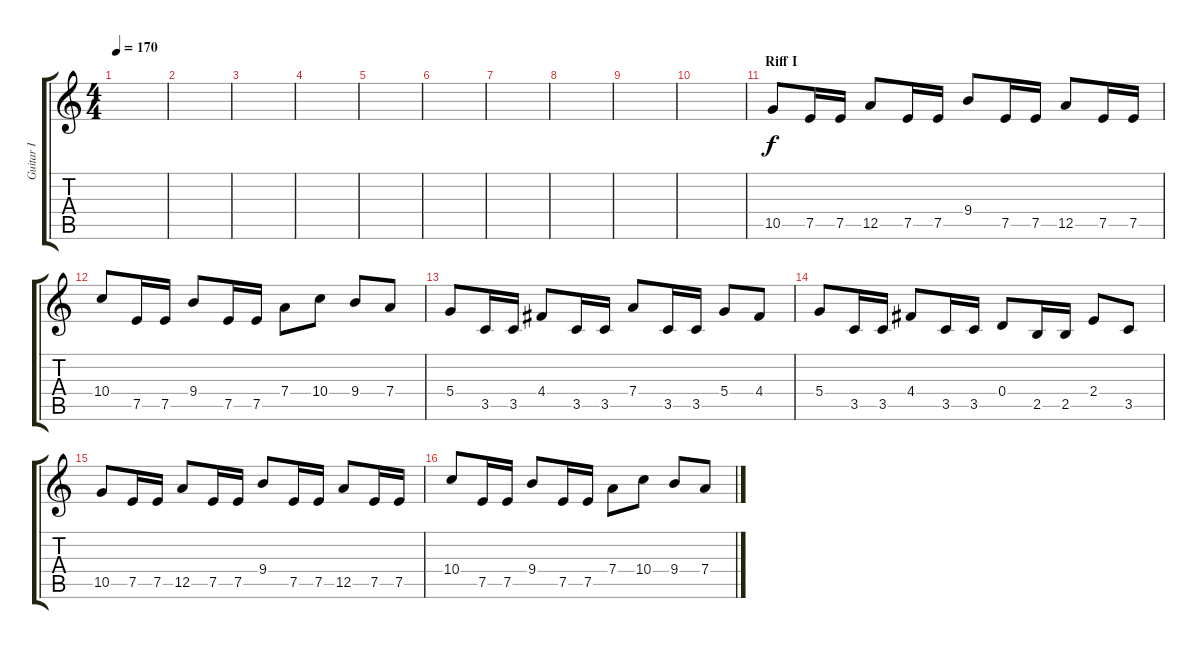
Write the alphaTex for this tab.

\track ("Guitar I" "Guitar I") {instrument distortionguitar}
\staff {score tabs}
\tuning (E4 B3 G3 D3 A2 E2) {hide}
\ts (4 4)
\tempo 170
\clef g2
\ks c
|
|
|
|
|
|
|
|
|
|
\section ("" "Riff I")
10.5.8 7.5.16 7.5.16 12.5.8 7.5.16 7.5.16 9.4.8 7.5.16 7.5.16 12.5.8 7.5.16 7.5.16 |
10.4.8 7.5.16 7.5.16 9.4.8 7.5.16 7.5.16 7.4.8 10.4.8 9.4.8 7.4.8 |
5.4.8 3.5.16 3.5.16 4.4.8 3.5.16 3.5.16 7.4.8 3.5.16 3.5.16 5.4.8 4.4.8 |
5.4.8 3.5.16 3.5.16 4.4.8 3.5.16 3.5.16 0.4.8 2.5.16 2.5.16 2.4.8 3.5.8 |
10.5.8 7.5.16 7.5.16 12.5.8 7.5.16 7.5.16 9.4.8 7.5.16 7.5.16 12.5.8 7.5.16 7.5.16 |
10.4.8 7.5.16 7.5.16 9.4.8 7.5.16 7.5.16 7.4.8 10.4.8 9.4.8 7.4.8
